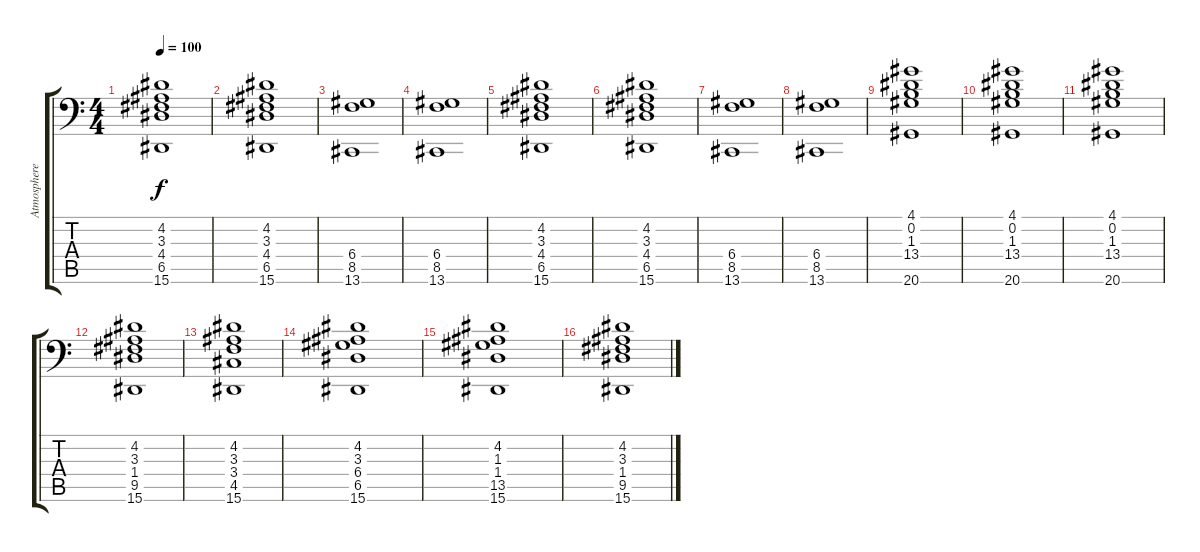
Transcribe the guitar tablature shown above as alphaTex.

\track ("Atmosphere" "Atmosphere") {instrument synthstrings1}
\staff {score tabs}
\tuning (E4 B3 G3 D3 A2 C1) {hide}
\ts (4 4)
\tempo 100
\clef f4
\ks c
(4.2 3.3 4.4 6.5 15.6).1{dy f} |
(4.2 3.3 4.4 6.5 15.6).1 |
(6.4 8.5 13.6).1 |
(6.4 8.5 13.6).1 |
(4.2 3.3 4.4 6.5 15.6).1 |
(4.2 3.3 4.4 6.5 15.6).1 |
(6.4 8.5 13.6).1 |
(6.4 8.5 13.6).1 |
(4.1 0.2 1.3 13.4 20.6).1 |
(4.1 0.2 1.3 13.4 20.6).1 |
(4.1 0.2 1.3 13.4 20.6).1 |
(4.2 3.3 1.4 9.5 15.6).1 |
(4.2 3.3 3.4 4.5 15.6).1 |
(4.2 3.3 6.4 6.5 15.6).1 |
(4.2 1.3 1.4 13.5 15.6).1 |
(4.2 3.3 1.4 9.5 15.6).1
